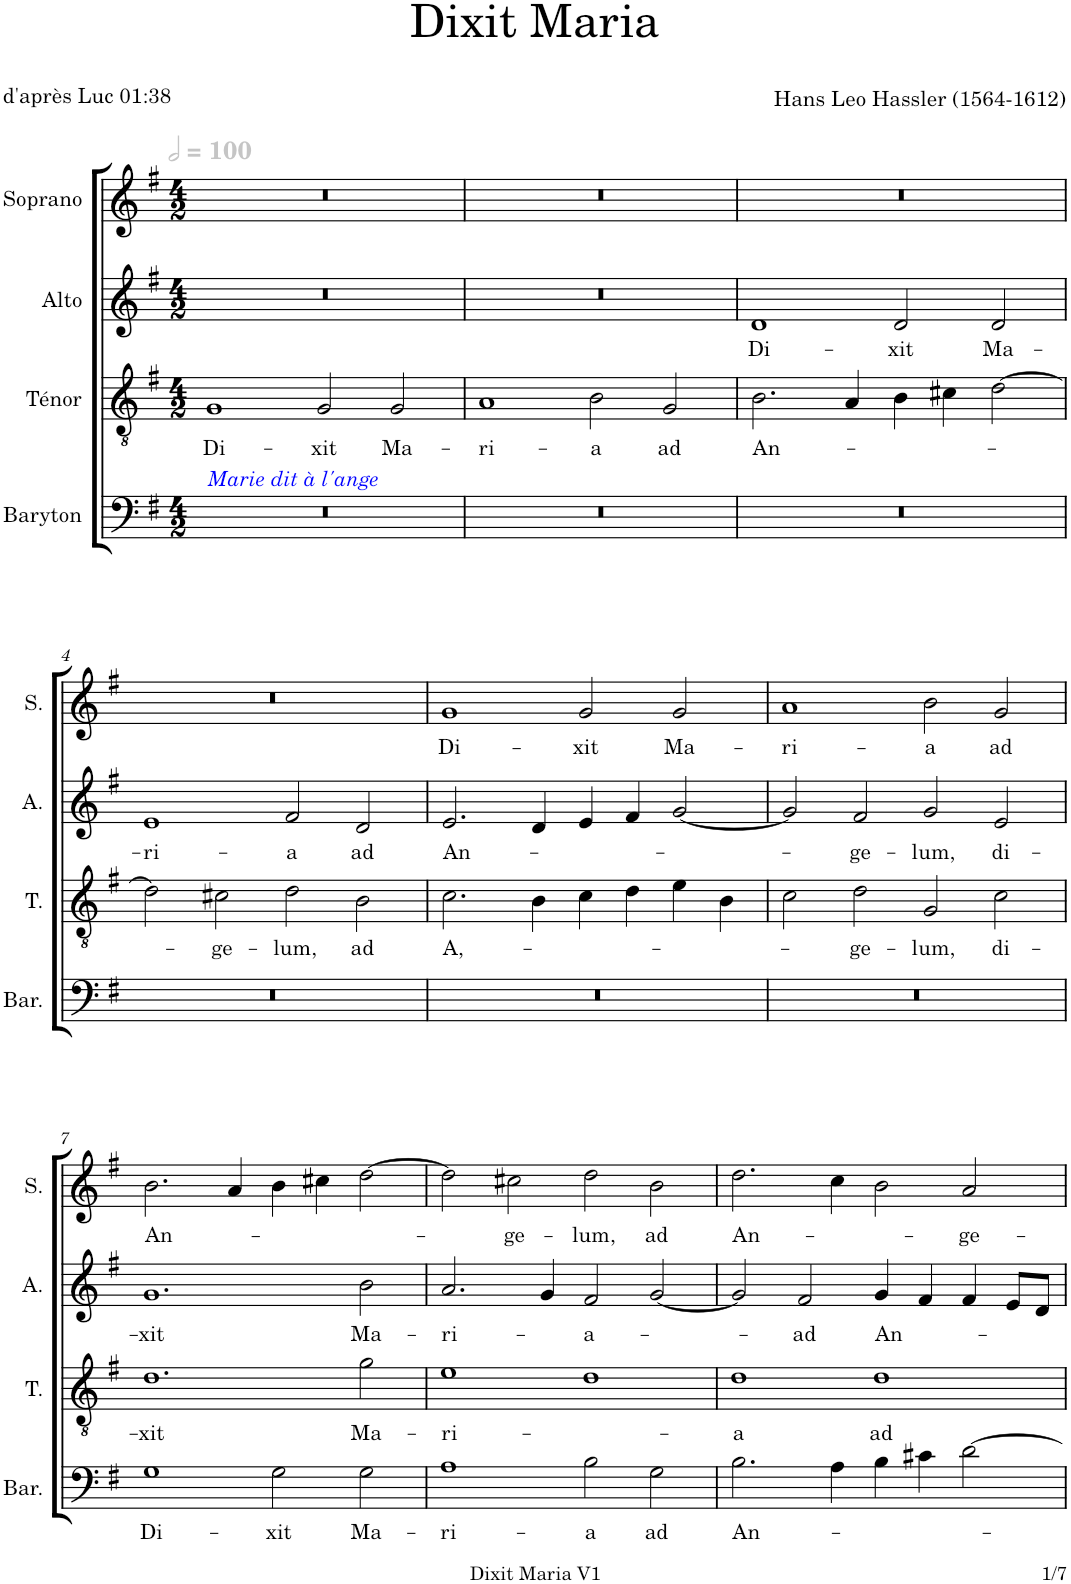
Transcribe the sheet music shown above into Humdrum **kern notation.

**kern	**text	**kern	**text	**kern	**text	**kern	**text
*part4	*part4	*part3	*part3	*part2	*part2	*part1	*part1
*staff4	*staff4	*staff3	*staff3	*staff2	*staff2	*staff1	*staff1
*I"Baryton	*	*I"Ténor	*	*I"Alto	*	*I"Soprano	*
*I'Bar.	*	*I'T.	*	*I'A.	*	*I'S.	*
*clefF4	*	*clefGv2	*	*clefG2	*	*clefG2	*
*k[f#]	*	*k[f#]	*	*k[f#]	*	*k[f#]	*
*M4/2	*	*M4/2	*	*M4/2	*	*M4/2	*
*MM200	*	*MM200	*	*MM200	*	*MM200	*
=1	=1	=1	=1	=1	=1	=1	=1
!	!	!LO:TX:b:i:color=#0000FF:t=Marie dit à l'ange	!	!	!	!	!
!	!	!	!LO:LY:b	!	!	!	!
0r	.	1G	Di-	0r	.	0r	.
!	!	!	!LO:LY:b	!	!	!	!
.	.	2G/	-xit	.	.	.	.
!	!	!	!LO:LY:b	!	!	!	!
.	.	2G/	Ma-	.	.	.	.
=2	=2	=2	=2	=2	=2	=2	=2
!	!	!	!LO:LY:b	!	!	!	!
0r	.	1A	-ri-	0r	.	0r	.
!	!	!	!LO:LY:b	!	!	!	!
.	.	2B\	-a	.	.	.	.
!	!	!	!LO:LY:b	!	!	!	!
.	.	2G/	ad	.	.	.	.
=3	=3	=3	=3	=3	=3	=3	=3
!	!	!	!LO:LY:b	!	!LO:LY:b	!	!
0r	.	2.B\	An-	1d	Di-	0r	.
.	.	4A/	.	.	.	.	.
!	!	!	!	!	!LO:LY:b	!	!
.	.	4B\	.	2d/	-xit	.	.
.	.	4c#X\	.	.	.	.	.
!	!	!	!	!	!LO:LY:b	!	!
.	.	[2d\	.	2d/	Ma-	.	.
!!LO:LB:g=z
=4	=4	=4	=4	=4	=4	=4	=4
!	!	!	!	!	!LO:LY:b	!	!
0r	.	2d\]	.	1e	-ri-	0r	.
!	!	!	!LO:LY:b	!	!	!	!
.	.	2c#X\	-ge-	.	.	.	.
!	!	!	!LO:LY:b	!	!LO:LY:b	!	!
.	.	2d\	-lum,	2f#/	-a	.	.
!	!	!	!LO:LY:b	!	!LO:LY:b	!	!
.	.	2B\	ad	2d/	ad	.	.
=5	=5	=5	=5	=5	=5	=5	=5
!	!	!	!LO:LY:b	!	!LO:LY:b	!	!LO:LY:b
0r	.	2.c\	A,-	2.e/	An-	1g	Di-
.	.	4B\	.	4d/	.	.	.
!	!	!	!	!	!	!	!LO:LY:b
.	.	4c\	.	4e/	.	2g/	-xit
.	.	4d\	.	4f#/	.	.	.
!	!	!	!	!	!	!	!LO:LY:b
.	.	4e\	.	[2g/	.	2g/	Ma-
.	.	4B\	.	.	.	.	.
=6	=6	=6	=6	=6	=6	=6	=6
!	!	!	!	!	!	!	!LO:LY:b
0r	.	2c\	.	2g/]	.	1a	-ri-
!	!	!	!LO:LY:b	!	!LO:LY:b	!	!
.	.	2d\	-ge-	2f#/	-ge-	.	.
!	!	!	!LO:LY:b	!	!LO:LY:b	!	!LO:LY:b
.	.	2G/	-lum,	2g/	-lum,	2b\	-a
!	!	!	!LO:LY:b	!	!LO:LY:b	!	!LO:LY:b
.	.	2c\	di-	2e/	di-	2g/	ad
!!LO:LB:g=z
=7	=7	=7	=7	=7	=7	=7	=7
!	!LO:LY:b	!	!LO:LY:b	!	!LO:LY:b	!	!LO:LY:b
1G	Di-	1.d	-xit	1.g	-xit	2.b\	An-
.	.	.	.	.	.	4a/	.
!	!LO:LY:b	!	!	!	!	!	!
2G\	-xit	.	.	.	.	4b\	.
.	.	.	.	.	.	4cc#X\	.
!	!LO:LY:b	!	!LO:LY:b	!	!LO:LY:b	!	!
2G\	Ma-	2g\	Ma-	2b\	Ma-	[2dd\	.
=8	=8	=8	=8	=8	=8	=8	=8
!	!LO:LY:b	!	!LO:LY:b	!	!LO:LY:b	!	!
1A	-ri-	1e	-ri-	2.a/	-ri-	2dd\]	.
!	!	!	!	!	!	!	!LO:LY:b
.	.	.	.	.	.	2cc#X\	-ge-
.	.	.	.	4g/	.	.	.
!	!LO:LY:b	!	!	!	!LO:LY:b	!	!LO:LY:b
2B\	-a	1d	.	2f#/	-a-	2dd\	-lum,
!	!LO:LY:b	!	!	!	!	!	!LO:LY:b
2G\	ad	.	.	[2g/	.	2b\	ad
=9	=9	=9	=9	=9	=9	=9	=9
!	!LO:LY:b	!	!LO:LY:b	!	!	!	!LO:LY:b
2.B\	An-	1d	-a	2g/]	.	2.dd\	An-
!	!	!	!	!	!LO:LY:b	!	!
.	.	.	.	2f#/	-ad	.	.
4A\	.	.	.	.	.	4cc\	.
!	!	!	!LO:LY:b	!	!LO:LY:b	!	!
4B\	.	1d	ad	4g/	An-	2b\	.
4c#X\	.	.	.	4f#/	.	.	.
!	!	!	!	!	!	!	!LO:LY:b
[2d\	.	.	.	4f#/	.	2a/	-ge-
.	.	.	.	8e/L	.	.	.
.	.	.	.	8d/J	.	.	.
=	=	=	=	=	=	=	=
*-	*-	*-	*-	*-	*-	*-	*-
